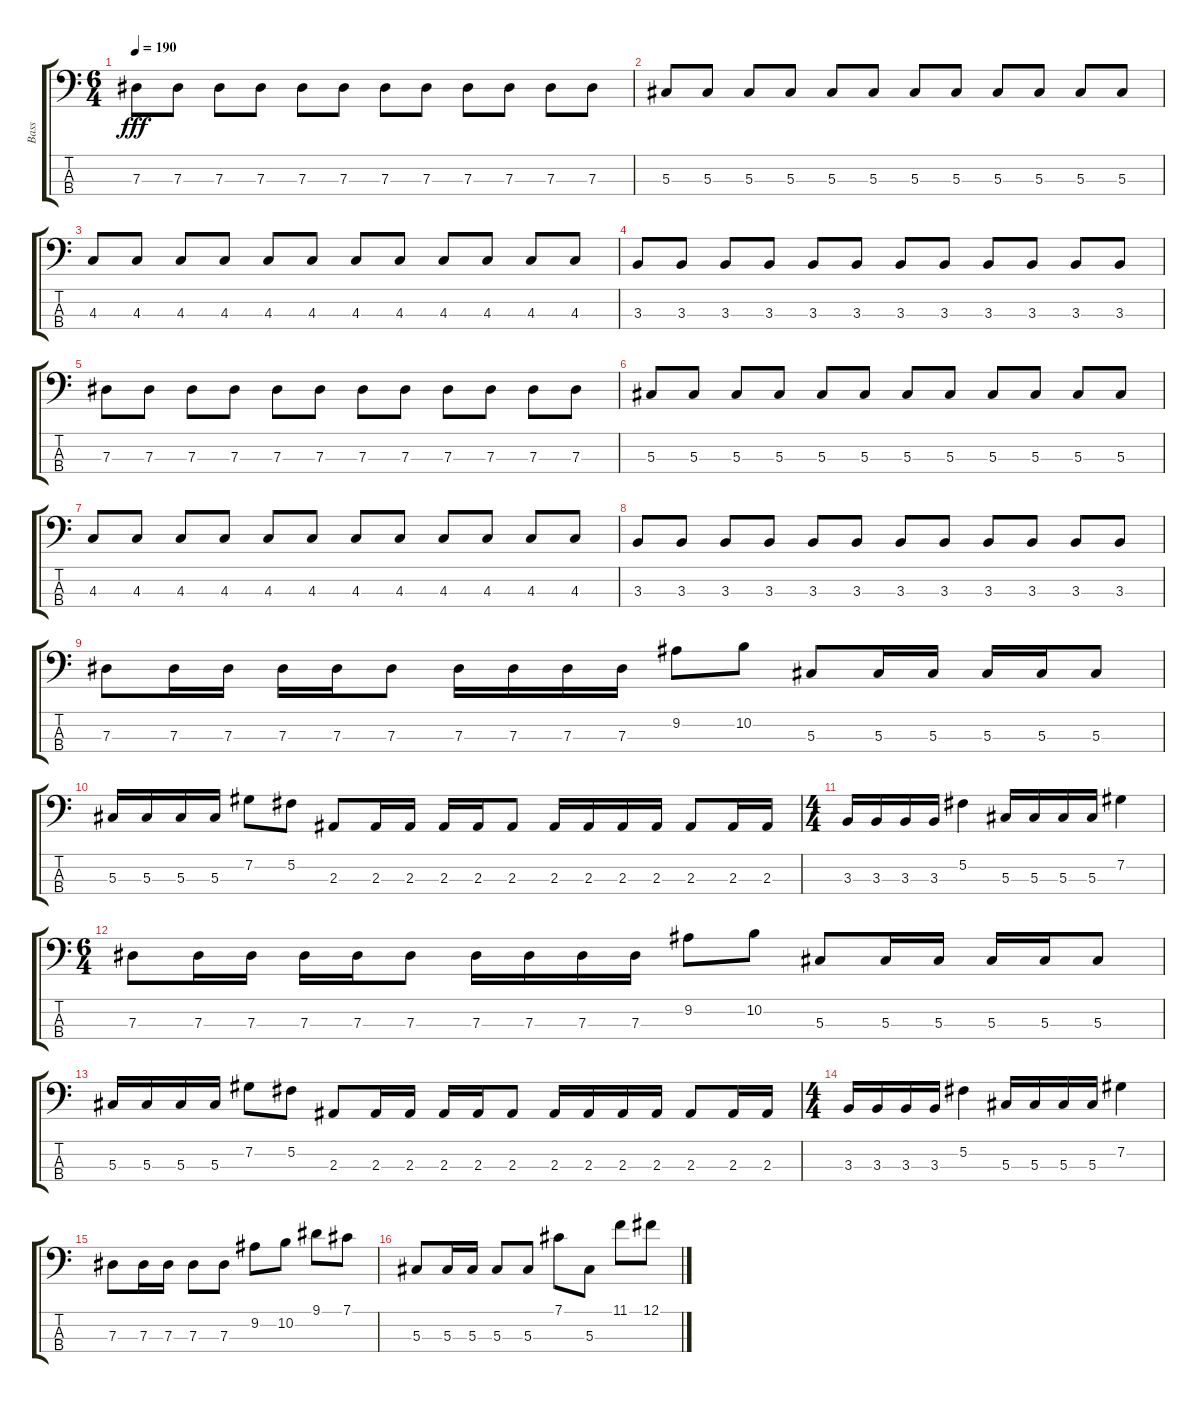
\track ("Bass" "Bass") {instrument electricbasspick}
\staff {score tabs}
\tuning (Gb2 Db2 Ab1 Eb1) {hide}
\ts (6 4)
\tempo 190
\clef f4
\ks c
7.3.8{dy fff} 7.3.8 7.3.8 7.3.8 7.3.8 7.3.8 7.3.8 7.3.8 7.3.8 7.3.8 7.3.8 7.3.8 |
5.3.8 5.3.8 5.3.8 5.3.8 5.3.8 5.3.8 5.3.8 5.3.8 5.3.8 5.3.8 5.3.8 5.3.8 |
4.3.8 4.3.8 4.3.8 4.3.8 4.3.8 4.3.8 4.3.8 4.3.8 4.3.8 4.3.8 4.3.8 4.3.8 |
3.3.8 3.3.8 3.3.8 3.3.8 3.3.8 3.3.8 3.3.8 3.3.8 3.3.8 3.3.8 3.3.8 3.3.8 |
7.3.8 7.3.8 7.3.8 7.3.8 7.3.8 7.3.8 7.3.8 7.3.8 7.3.8 7.3.8 7.3.8 7.3.8 |
5.3.8 5.3.8 5.3.8 5.3.8 5.3.8 5.3.8 5.3.8 5.3.8 5.3.8 5.3.8 5.3.8 5.3.8 |
4.3.8 4.3.8 4.3.8 4.3.8 4.3.8 4.3.8 4.3.8 4.3.8 4.3.8 4.3.8 4.3.8 4.3.8 |
3.3.8 3.3.8 3.3.8 3.3.8 3.3.8 3.3.8 3.3.8 3.3.8 3.3.8 3.3.8 3.3.8 3.3.8 |
7.3.8 7.3.16 7.3.16 7.3.16 7.3.16 7.3.8 7.3.16 7.3.16 7.3.16 7.3.16 9.2.8 10.2.8 5.3.8 5.3.16 5.3.16 5.3.16 5.3.16 5.3.8 |
5.3.16 5.3.16 5.3.16 5.3.16 7.2.8 5.2.8 2.3.8 2.3.16 2.3.16 2.3.16 2.3.16 2.3.8 2.3.16 2.3.16 2.3.16 2.3.16 2.3.8 2.3.16 2.3.16 |
\ts (4 4)
3.3.16 3.3.16 3.3.16 3.3.16 5.2.4 5.3.16 5.3.16 5.3.16 5.3.16 7.2.4 |
\ts (6 4)
7.3.8 7.3.16 7.3.16 7.3.16 7.3.16 7.3.8 7.3.16 7.3.16 7.3.16 7.3.16 9.2.8 10.2.8 5.3.8 5.3.16 5.3.16 5.3.16 5.3.16 5.3.8 |
5.3.16 5.3.16 5.3.16 5.3.16 7.2.8 5.2.8 2.3.8 2.3.16 2.3.16 2.3.16 2.3.16 2.3.8 2.3.16 2.3.16 2.3.16 2.3.16 2.3.8 2.3.16 2.3.16 |
\ts (4 4)
3.3.16 3.3.16 3.3.16 3.3.16 5.2.4 5.3.16 5.3.16 5.3.16 5.3.16 7.2.4 |
7.3.8 7.3.16 7.3.16 7.3.8 7.3.8 9.2.8 10.2.8 9.1.8 7.1.8 |
5.3.8 5.3.16 5.3.16 5.3.8 5.3.8 7.1.8 5.3.8 11.1.8 12.1.8
